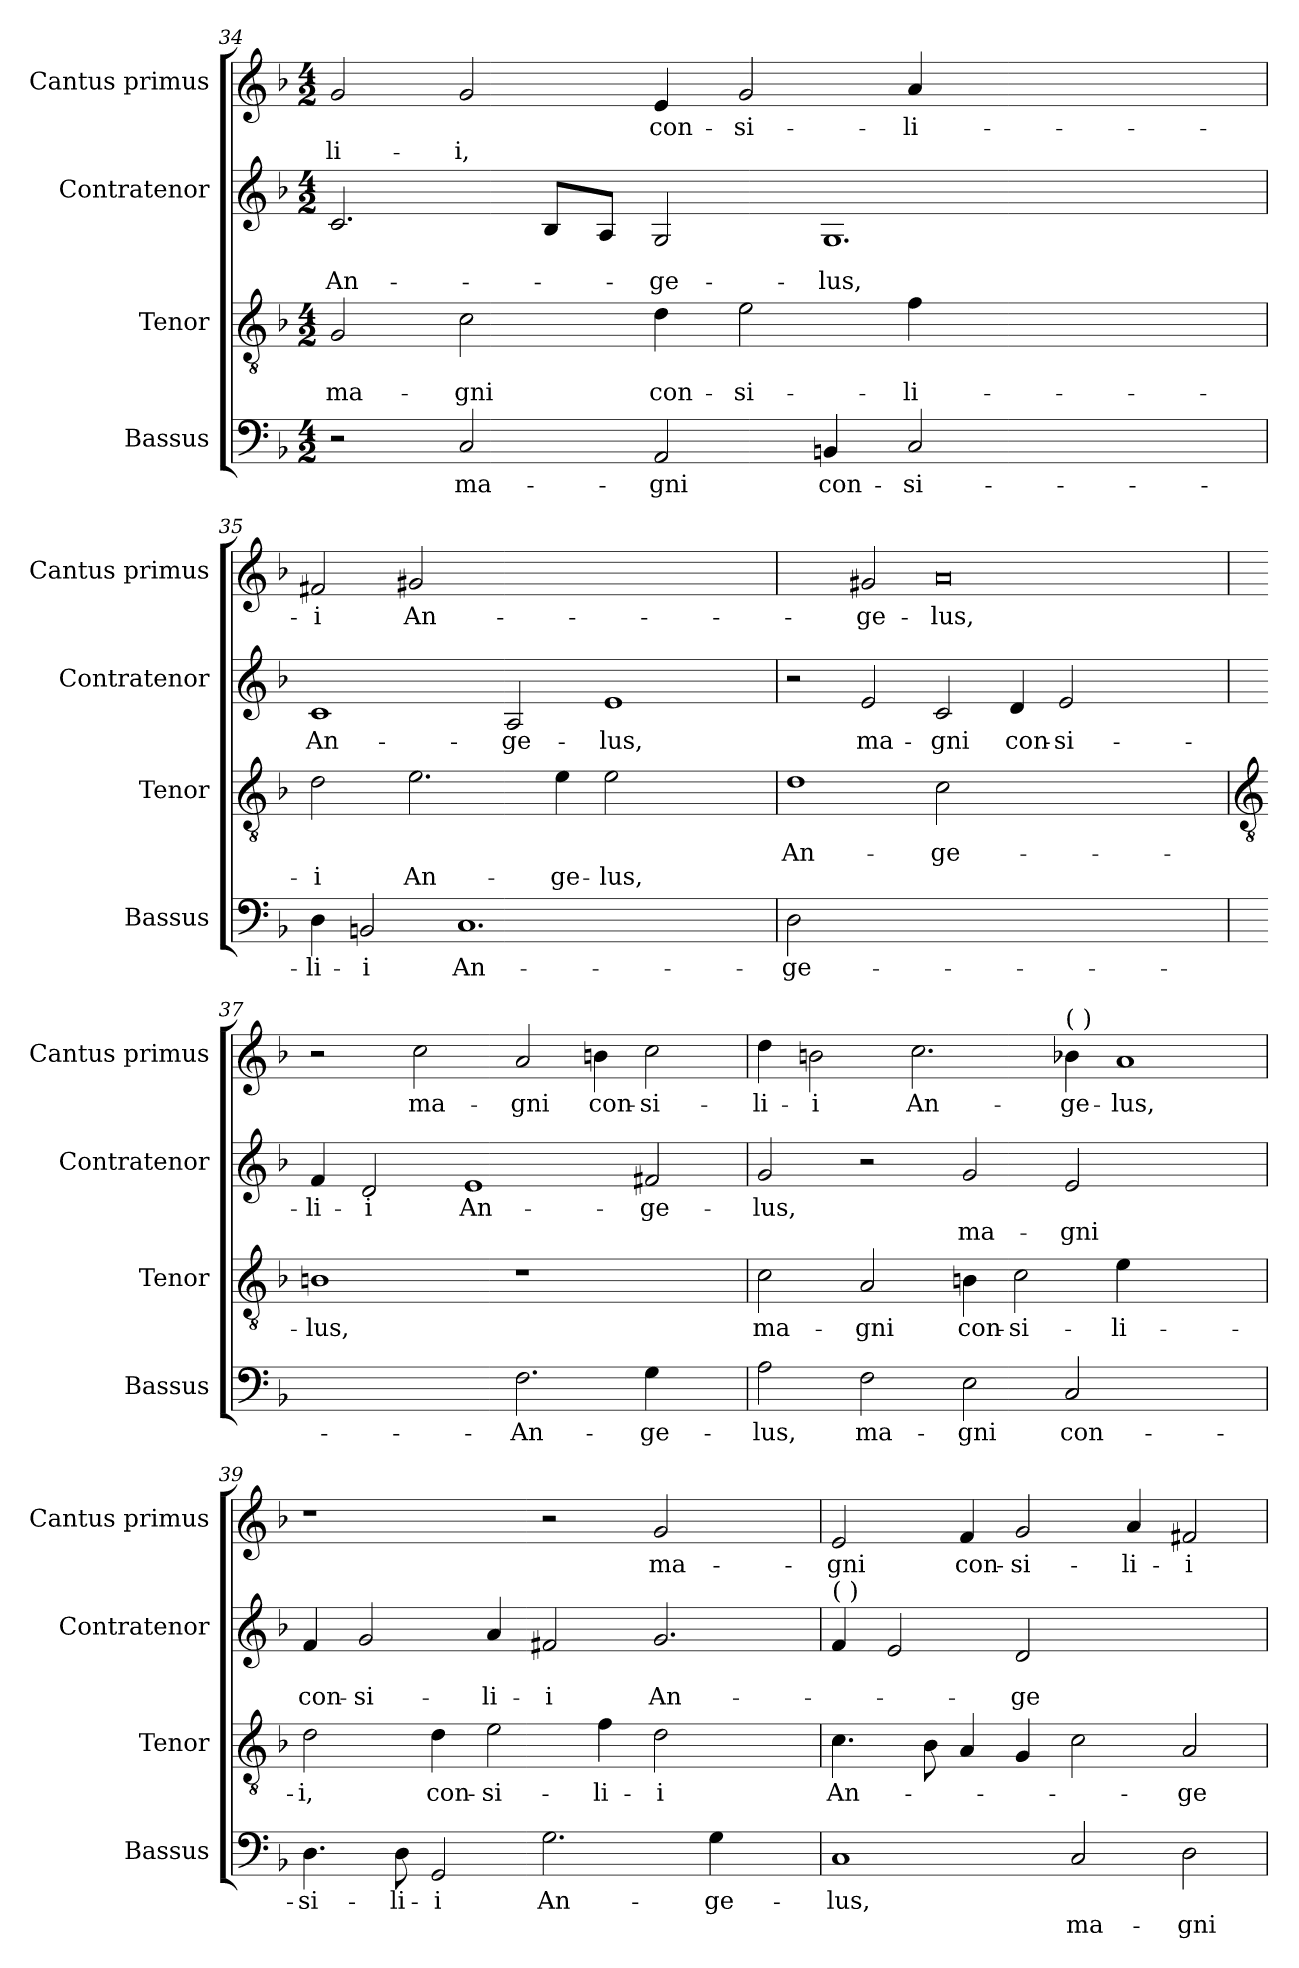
**kern	**text	**text	**kern	**text	**text	**kern	**text	**text	**kern	**text	**text
*part4	*part4	*part4	*part3	*part3	*part3	*part2	*part2	*part2	*part1	*part1	*part1
*staff4	*staff4	*staff4	*staff3	*staff3	*staff3	*staff2	*staff2	*staff2	*staff1	*staff1	*staff1
*I"Bassus	*	*	*I"Tenor	*	*	*I"Contratenor	*	*	*I"Cantus primus	*	*
*I'Bassus	*	*	*I'Tenor	*	*	*I'Contratenor	*	*	*I'Cantus primus	*	*
*clefF4	*	*	*clefGv2	*	*	*clefG2	*	*	*clefG2	*	*
*k[b-]	*	*	*k[b-]	*	*	*k[b-]	*	*	*k[b-]	*	*
*F:	*	*	*F:	*	*	*F:	*	*	*F:	*	*
*M4/2	*	*	*M4/2	*	*	*M4/2	*	*	*M4/2	*	*
=34B	=34B	=34B	=34B	=34B	=34B	=34B	=34B	=34B	=34B	=34B	=34B
!	!	!	!	!	!LO:LY:b	!	!	!LO:LY:b	!	!	!LO:LY:b
*	*	*	*^	*	*	*	*	*	*	*	*
2r	.	.	2G	1.ryy	.	ma-	2.c	.	An-	2g	.	-li-
!	!LO:LY:b	!	!	!	!	!LO:LY:b	!	!	!	!	!	!LO:LY:b
2C	ma-	.	2c	.	.	-gni	.	.	.	2g	.	-i,
.	.	.	.	.	.	.	8B-L	.	.	.	.	.
.	.	.	.	.	.	.	8AJ	.	.	.	.	.
!	!LO:LY:b	!	!	!	!	!LO:LY:b	!	!	!LO:LY:b	!	!LO:LY:b	!
2AA	-gni	.	4d	.	.	con-	2G	.	-ge-	4e	con-	.
!	!	!	!	!	!	!LO:LY:b	!	!	!	!	!LO:LY:b	!
.	.	.	2e	.	.	-si-	.	.	.	2g	-si-	.
!	!LO:LY:b	!	!	!	!	!	!	!	!LO:LY:b	!	!	!
4BBn	con-	.	.	4ryy	.	.	1.G	.	-lus,	.	.	.
!	!LO:LY:b	!	!	!	!	!LO:LY:b	!	!	!	!	!LO:LY:b	!
2C	-si-	.	4f	8ryy	.	-li-	.	.	.	4a	-li-	.
.	.	.	.	8ryy	.	.	.	.	.	.	.	.
.	.	.	1ryy	1ryy	.	.	.	.	.	1ryy	.	.
2.ryy	.	.	.	.	.	.	.	.	.	.	.	.
=35A	=35A	=35A	=35A	=35A	=35A	=35A	=35A	=35A	=35A	=35A	=35A	=35A
!	!LO:LY:b	!	!	!	!	!LO:LY:b	!	!LO:LY:b	!	!	!LO:LY:b	!
4D	-li-	.	2d	2ryy	.	-i	1c	An-	.	2f#X	-i	.
!	!LO:LY:b	!	!	!	!	!	!	!	!	!	!	!
2BBn	-i	.	.	.	.	.	.	.	.	.	.	.
!	!	!	!	!	!	!LO:LY:b	!	!	!	!	!LO:LY:b	!
.	.	.	2.e	0ryy	.	An-	.	.	.	2g#X	An-	.
!	!LO:LY:b	!	!	!	!	!	!	!	!	!	!	!
1.C	An-	.	.	.	.	.	.	.	.	.	.	.
!	!	!	!	!	!	!	!	!LO:LY:b	!	!	!	!
.	.	.	.	.	.	.	2A	-ge-	.	[2ayy	.	.
!	!	!	!	!	!	!LO:LY:b	!	!	!	!	!	!
.	.	.	4e	.	.	-ge-	.	.	.	.	.	.
!	!	!	!	!	!	!LO:LY:b	!	!LO:LY:b	!	!	!	!
.	.	.	2e	.	.	-lus,	1e	-lus,	.	1ryy	.	.
.	.	.	2ryy	.	.	.	.	.	.	.	.	.
4ryy	.	.	.	.	.	.	.	.	.	.	.	.
!!LO:LB:g=z
=36	=36	=36	=36	=36	=36	=36	=36	=36	=36	=36	=36	=36
!	!LO:LY:b	!	!	!	!LO:LY:b	!	!	!	!	!	!	!
2D	-ge-	.	1d	1.ryy	An-	.	2r	.	.	2ayy]	.	.
!	!LO:LY:b	!	!	!	!	!	!	!LO:LY:b	!	!	!LO:LY:b	!
[1Eyy	-lus,___	.	.	.	.	.	2e	ma-	.	2g#X	-ge-	.
!	!	!	!	!	!LO:LY:b	!	!	!LO:LY:b	!	!	!LO:LY:b	!
.	.	.	2c	.	-ge-	.	2c	-gni	.	0a	-lus,	.
!	!	!	!	!	!	!	!	!LO:LY:b	!	!	!	!
1.ryy	.	.	1.ryy	1.ryy	.	.	4d	con-	.	.	.	.
!	!	!	!	!	!	!	!	!LO:LY:b	!	!	!	!
.	.	.	.	.	.	.	2e	-si-	.	.	.	.
.	.	.	.	.	.	.	2.ryy	.	.	.	.	.
*	*	*	*v	*v	*	*	*	*	*	*	*	*
!!LO:LB:g=z
=37	=37	=37	=37	=37	=37	=37	=37	=37	=37	=37	=37
*	*	*	*clefGv2	*	*	*	*	*	*	*	*
!	!LO:LY:b	!	!	!LO:LY:b	!	!	!LO:LY:b	!	!	!	!
1Eyy]	___	.	1Bn	-lus,	.	4f	-li-	.	2r	.	.
!	!	!	!	!	!	!	!LO:LY:b	!	!	!	!
.	.	.	.	.	.	2d	-i	.	.	.	.
!	!	!	!	!	!	!	!	!	!	!LO:LY:b	!
.	.	.	.	.	.	.	.	.	2cc	ma-	.
!	!	!	!	!	!	!	!LO:LY:b	!	!	!	!
.	.	.	.	.	.	1e	An-	.	.	.	.
!	!LO:LY:b	!	!	!	!	!	!	!	!	!LO:LY:b	!
2.F	An-	.	1r	.	.	.	.	.	2a	-gni	.
!	!	!	!	!	!	!	!	!	!	!LO:LY:b	!
.	.	.	.	.	.	.	.	.	4bn	con-	.
!	!LO:LY:b	!	!	!	!	!	!LO:LY:b	!	!	!LO:LY:b	!
4G	-ge-	.	.	.	.	2f#X	-ge-	.	2cc	-si-	.
4ryy	.	.	4ryy	.	.	.	.	.	.	.	.
=38	=38	=38	=38	=38	=38	=38	=38	=38	=38	=38	=38
!	!LO:LY:b	!	!	!LO:LY:b	!	!	!LO:LY:b	!	!	!LO:LY:b	!
2A	-lus,	.	2c	ma-	.	2g	-lus,	.	4dd	-li-	.
!	!	!	!	!	!	!	!	!	!	!LO:LY:b	!
.	.	.	.	.	.	.	.	.	2bn	-i	.
!	!LO:LY:b	!	!	!LO:LY:b	!	!	!	!	!	!	!
2F	ma-	.	2A	-gni	.	2r	.	.	.	.	.
!	!	!	!	!	!	!	!	!	!	!LO:LY:b	!
.	.	.	.	.	.	.	.	.	2.cc	An-	.
!	!LO:LY:b	!	!	!LO:LY:b	!	!	!	!LO:LY:b	!	!	!
2E	-gni	.	4Bn	con-	.	2g	.	ma-	.	.	.
!	!	!	!	!LO:LY:b	!	!	!	!	!	!	!
.	.	.	2c	-si-	.	.	.	.	.	.	.
!	!	!	!	!	!	!	!	!	!LO:TX:a:t=(  )	!	!
!	!LO:LY:b	!	!	!	!	!	!	!LO:LY:b	!	!LO:LY:b	!
2C	con-	.	.	.	.	2e	.	-gni	4b-X	-ge-	.
!	!	!	!	!LO:LY:b	!	!	!	!	!	!LO:LY:b	!
.	.	.	4e	-li-	.	.	.	.	1a	-lus,	.
2.ryy	.	.	2.ryy	.	.	2.ryy	.	.	.	.	.
=39	=39	=39	=39	=39	=39	=39	=39	=39	=39	=39	=39
!	!LO:LY:b	!	!	!LO:LY:b	!	!	!	!LO:LY:b	!	!	!
4.D	-si-	.	2d	-i,	.	4f	.	con-	1r	.	.
!	!	!	!	!	!	!	!	!LO:LY:b	!	!	!
.	.	.	.	.	.	2g	.	-si-	.	.	.
!	!LO:LY:b	!	!	!	!	!	!	!	!	!	!
8D	-li-	.	.	.	.	.	.	.	.	.	.
!	!LO:LY:b	!	!	!LO:LY:b	!	!	!	!	!	!	!
2GG	-i	.	4d	con-	.	.	.	.	.	.	.
!	!	!	!	!LO:LY:b	!	!	!	!LO:LY:b	!	!	!
.	.	.	2e	-si-	.	4a	.	-li-	.	.	.
!	!LO:LY:b	!	!	!	!	!	!	!LO:LY:b	!	!	!
2.G	An-	.	.	.	.	2f#X	.	-i	2r	.	.
!	!	!	!	!LO:LY:b	!	!	!	!	!	!	!
.	.	.	4f	-li-	.	.	.	.	.	.	.
!	!	!	!	!LO:LY:b	!	!	!	!LO:LY:b	!	!LO:LY:b	!
.	.	.	2d	-i	.	2.g	.	An-	2g	ma-	.
!	!LO:LY:b	!	!	!	!	!	!	!	!	!	!
4G	-ge-	.	.	.	.	.	.	.	.	.	.
4ryy	.	.	4ryy	.	.	.	.	.	4ryy	.	.
!!LO:LB:g=z
=40	=40	=40	=40	=40	=40	=40	=40	=40	=40	=40	=40
!	!	!	!	!	!	!LO:TX:a:t=(  )	!	!	!	!	!
!	!LO:LY:b	!	!	!LO:LY:b	!	!	!	!	!	!LO:LY:b	!
1C	-lus,	.	4.c	An-	.	4f	.	.	2e	-gni	.
.	.	.	.	.	.	2e	.	.	.	.	.
.	.	.	8B-	.	.	.	.	.	.	.	.
!	!	!	!	!	!	!	!	!	!	!LO:LY:b	!
.	.	.	4A	.	.	.	.	.	4f	con-	.
!	!	!	!	!	!	!	!	!LO:LY:b	!	!LO:LY:b	!
.	.	.	4G	.	.	2d	.	-ge-	2g	-si-	.
!	!	!LO:LY:b	!	!	!	!	!	!	!	!	!
2C	.	ma-	2c	.	.	.	.	.	.	.	.
!	!	!	!	!	!	!	!	!	!	!LO:LY:b	!
.	.	.	.	.	.	2.ryy	.	.	4a	-li-	.
!	!	!LO:LY:b	!	!LO:LY:b	!	!	!	!	!	!LO:LY:b	!
2D	.	-gni	2A	-ge-	.	.	.	.	2f#X	-i	.
=	=	=	=	=	=	=	=	=	=	=	=
*-	*-	*-	*-	*-	*-	*-	*-	*-	*-	*-	*-
